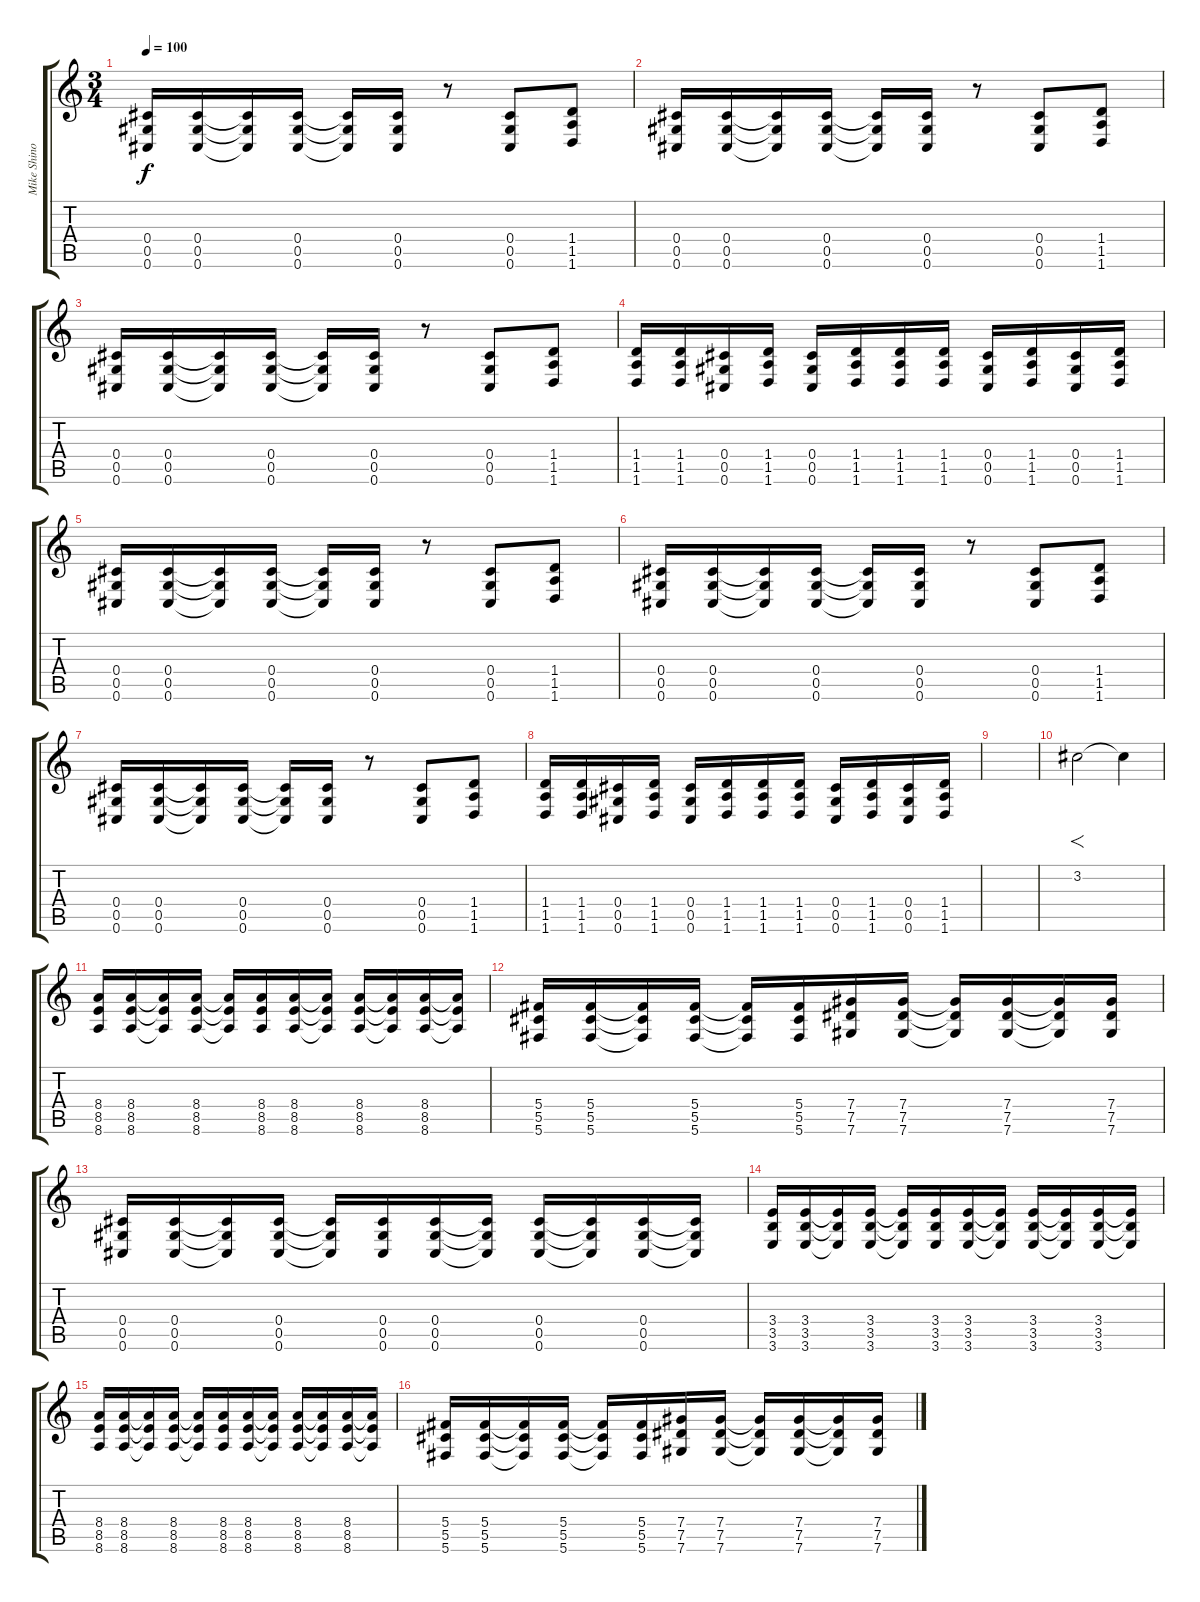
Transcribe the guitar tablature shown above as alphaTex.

\track ("Mike Shinoda (2nd Guitar)" "Mike Shino") {instrument distortionguitar}
\staff {score tabs}
\tuning (Eb4 Bb3 Gb3 Db3 Ab2 Db2) {hide}
\ts (3 4)
\tempo 100
\clef g2
\ks c
(0.4 0.5 0.6).16{dy f} (0.4 0.5 0.6).16 (0.4{t} 0.5{t} 0.6{t}).16 (0.4 0.5 0.6).16 (0.4{t} 0.5{t} 0.6{t}).16 (0.4 0.5 0.6).16 r.8 (0.4 0.5 0.6).8 (1.4 1.5 1.6).8 |
(0.4 0.5 0.6).16 (0.4 0.5 0.6).16 (0.4{t} 0.5{t} 0.6{t}).16 (0.4 0.5 0.6).16 (0.4{t} 0.5{t} 0.6{t}).16 (0.4 0.5 0.6).16 r.8 (0.4 0.5 0.6).8 (1.4 1.5 1.6).8 |
(0.4 0.5 0.6).16 (0.4 0.5 0.6).16 (0.4{t} 0.5{t} 0.6{t}).16 (0.4 0.5 0.6).16 (0.4{t} 0.5{t} 0.6{t}).16 (0.4 0.5 0.6).16 r.8 (0.4 0.5 0.6).8 (1.4 1.5 1.6).8 |
(1.4 1.5 1.6).16 (1.4 1.5 1.6).16 (0.4 0.5 0.6).16 (1.4 1.5 1.6).16 (0.4 0.5 0.6).16 (1.4 1.5 1.6).16 (1.4 1.5 1.6).16 (1.4 1.5 1.6).16 (0.4 0.5 0.6).16 (1.4 1.5 1.6).16 (0.4 0.5 0.6).16 (1.4 1.5 1.6).16 |
(0.4 0.5 0.6).16 (0.4 0.5 0.6).16 (0.4{t} 0.5{t} 0.6{t}).16 (0.4 0.5 0.6).16 (0.4{t} 0.5{t} 0.6{t}).16 (0.4 0.5 0.6).16 r.8 (0.4 0.5 0.6).8 (1.4 1.5 1.6).8 |
(0.4 0.5 0.6).16 (0.4 0.5 0.6).16 (0.4{t} 0.5{t} 0.6{t}).16 (0.4 0.5 0.6).16 (0.4{t} 0.5{t} 0.6{t}).16 (0.4 0.5 0.6).16 r.8 (0.4 0.5 0.6).8 (1.4 1.5 1.6).8 |
(0.4 0.5 0.6).16 (0.4 0.5 0.6).16 (0.4{t} 0.5{t} 0.6{t}).16 (0.4 0.5 0.6).16 (0.4{t} 0.5{t} 0.6{t}).16 (0.4 0.5 0.6).16 r.8 (0.4 0.5 0.6).8 (1.4 1.5 1.6).8 |
(1.4 1.5 1.6).16 (1.4 1.5 1.6).16 (0.4 0.5 0.6).16 (1.4 1.5 1.6).16 (0.4 0.5 0.6).16 (1.4 1.5 1.6).16 (1.4 1.5 1.6).16 (1.4 1.5 1.6).16 (0.4 0.5 0.6).16 (1.4 1.5 1.6).16 (0.4 0.5 0.6).16 (1.4 1.5 1.6).16 |
|
3.2.2{f} 3.2{t}.4 |
(8.4 8.5 8.6).16 (8.4 8.5 8.6).16 (8.4{t} 8.5{t} 8.6{t}).16 (8.4 8.5 8.6).16 (8.4{t} 8.5{t} 8.6{t}).16 (8.4 8.5 8.6).16 (8.4 8.5 8.6).16 (8.4{t} 8.5{t} 8.6{t}).16 (8.4 8.5 8.6).16 (8.4{t} 8.5{t} 8.6{t}).16 (8.4 8.5 8.6).16 (8.4{t} 8.5{t} 8.6{t}).16 |
(5.4 5.5 5.6).16 (5.4 5.5 5.6).16 (5.4{t} 5.5{t} 5.6{t}).16 (5.4 5.5 5.6).16 (5.4{t} 5.5{t} 5.6{t}).16 (5.4 5.5 5.6).16 (7.4 7.5 7.6).16 (7.4 7.5 7.6).16 (7.4{t} 7.5{t} 7.6{t}).16 (7.4 7.5 7.6).16 (7.4{t} 7.5{t} 7.6{t}).16 (7.4 7.5 7.6).16 |
(0.4 0.5 0.6).16 (0.4 0.5 0.6).16 (0.4{t} 0.5{t} 0.6{t}).16 (0.4 0.5 0.6).16 (0.4{t} 0.5{t} 0.6{t}).16 (0.4 0.5 0.6).16 (0.4 0.5 0.6).16 (0.4{t} 0.5{t} 0.6{t}).16 (0.4 0.5 0.6).16 (0.4{t} 0.5{t} 0.6{t}).16 (0.4 0.5 0.6).16 (0.4{t} 0.5{t} 0.6{t}).16 |
(3.4 3.5 3.6).16 (3.4 3.5 3.6).16 (3.4{t} 3.5{t} 3.6{t}).16 (3.4 3.5 3.6).16 (3.4{t} 3.5{t} 3.6{t}).16 (3.4 3.5 3.6).16 (3.4 3.5 3.6).16 (3.4{t} 3.5{t} 3.6{t}).16 (3.4 3.5 3.6).16 (3.4{t} 3.5{t} 3.6{t}).16 (3.4 3.5 3.6).16 (3.4{t} 3.5{t} 3.6{t}).16 |
(8.4 8.5 8.6).16 (8.4 8.5 8.6).16 (8.4{t} 8.5{t} 8.6{t}).16 (8.4 8.5 8.6).16 (8.4{t} 8.5{t} 8.6{t}).16 (8.4 8.5 8.6).16 (8.4 8.5 8.6).16 (8.4{t} 8.5{t} 8.6{t}).16 (8.4 8.5 8.6).16 (8.4{t} 8.5{t} 8.6{t}).16 (8.4 8.5 8.6).16 (8.4{t} 8.5{t} 8.6{t}).16 |
(5.4 5.5 5.6).16 (5.4 5.5 5.6).16 (5.4{t} 5.5{t} 5.6{t}).16 (5.4 5.5 5.6).16 (5.4{t} 5.5{t} 5.6{t}).16 (5.4 5.5 5.6).16 (7.4 7.5 7.6).16 (7.4 7.5 7.6).16 (7.4{t} 7.5{t} 7.6{t}).16 (7.4 7.5 7.6).16 (7.4{t} 7.5{t} 7.6{t}).16 (7.4 7.5 7.6).16
